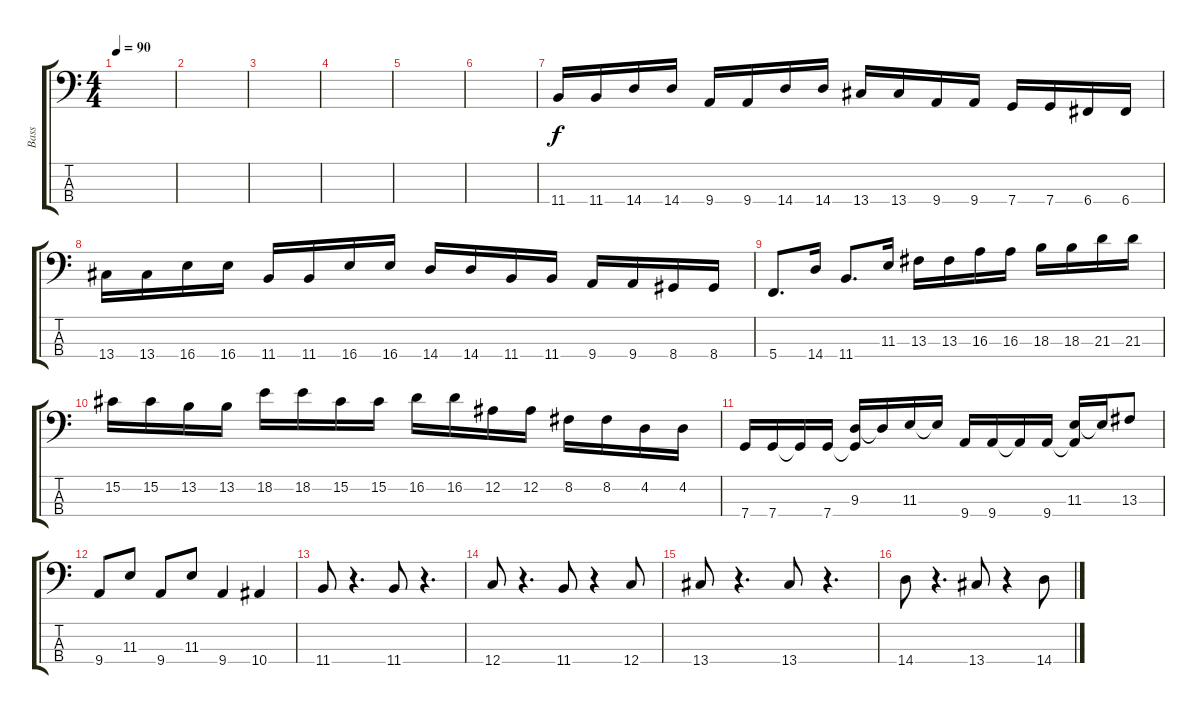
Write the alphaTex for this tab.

\track ("Bass" "Bass") {instrument electricbassfinger}
\staff {score tabs}
\tuning (Eb2 Bb1 F1 C1) {hide}
\ts (4 4)
\tempo 90
\clef f4
\ks c
|
|
|
|
|
|
11.4.16 11.4.16 14.4.16 14.4.16 9.4.16 9.4.16 14.4.16 14.4.16 13.4.16 13.4.16 9.4.16 9.4.16 7.4.16 7.4.16 6.4.16 6.4.16 |
13.4.16 13.4.16 16.4.16 16.4.16 11.4.16 11.4.16 16.4.16 16.4.16 14.4.16 14.4.16 11.4.16 11.4.16 9.4.16 9.4.16 8.4.16 8.4.16 |
5.4.8{d} 14.4.16 11.4.8{d} 11.3.16 13.3.16 13.3.16 16.3.16 16.3.16 18.3.16 18.3.16 21.3.16 21.3.16 |
15.2.16 15.2.16 13.2.16 13.2.16 18.2.16 18.2.16 15.2.16 15.2.16 16.2.16 16.2.16 12.2.16 12.2.16 8.2.16 8.2.16 4.2.16 4.2.16 |
7.4.16 7.4.16 7.4{t}.16 7.4.16 (9.3 7.4{t}).16 9.3{t}.16 11.3.16 11.3{t}.16 9.4.16 9.4.16 9.4{t}.16 9.4.16 (11.3 9.4{t}).16 11.3{t}.16 13.3.8 |
9.4.8 11.3.8 9.4.8 11.3.8 9.4.4 10.4.4 |
11.4.8 r.4{d} 11.4.8 r.4{d} |
12.4.8 r.4{d} 11.4.8 r.4 12.4.8 |
13.4.8 r.4{d} 13.4.8 r.4{d} |
14.4.8 r.4{d} 13.4.8 r.4 14.4.8
